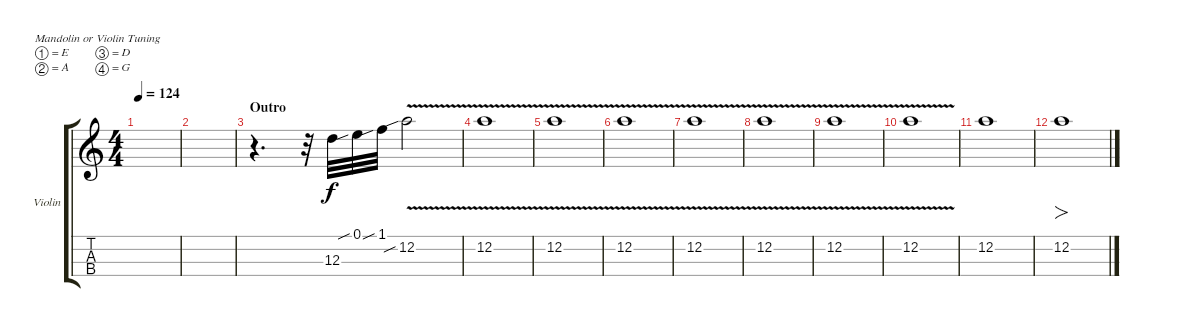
\bracketExtendMode groupsimilarinstruments
\firstSystemTrackNameOrientation horizontal
\otherSystemsTrackNameOrientation horizontal
\track ("Violin" "Violin") {instrument violin}
\staff {score tabs}
\tuning (E5 A4 D4 G3)
\ts (4 4)
\tempo 124
\clef g2
\ks c
|
|
\section ("" "Outro")
r.4{d} r.32 12.3.32 0.1{sib}.32 1.1{sib}.32 12.2{v sib}.2 |
12.2{v}.1 |
12.2{v}.1 |
12.2{v}.1 |
12.2{v}.1 |
12.2{v}.1 |
12.2{v}.1 |
12.2{v}.1 |
\scale
0.333333 12.2.1 |
\scale
0.333333 12.2.1{fo}
